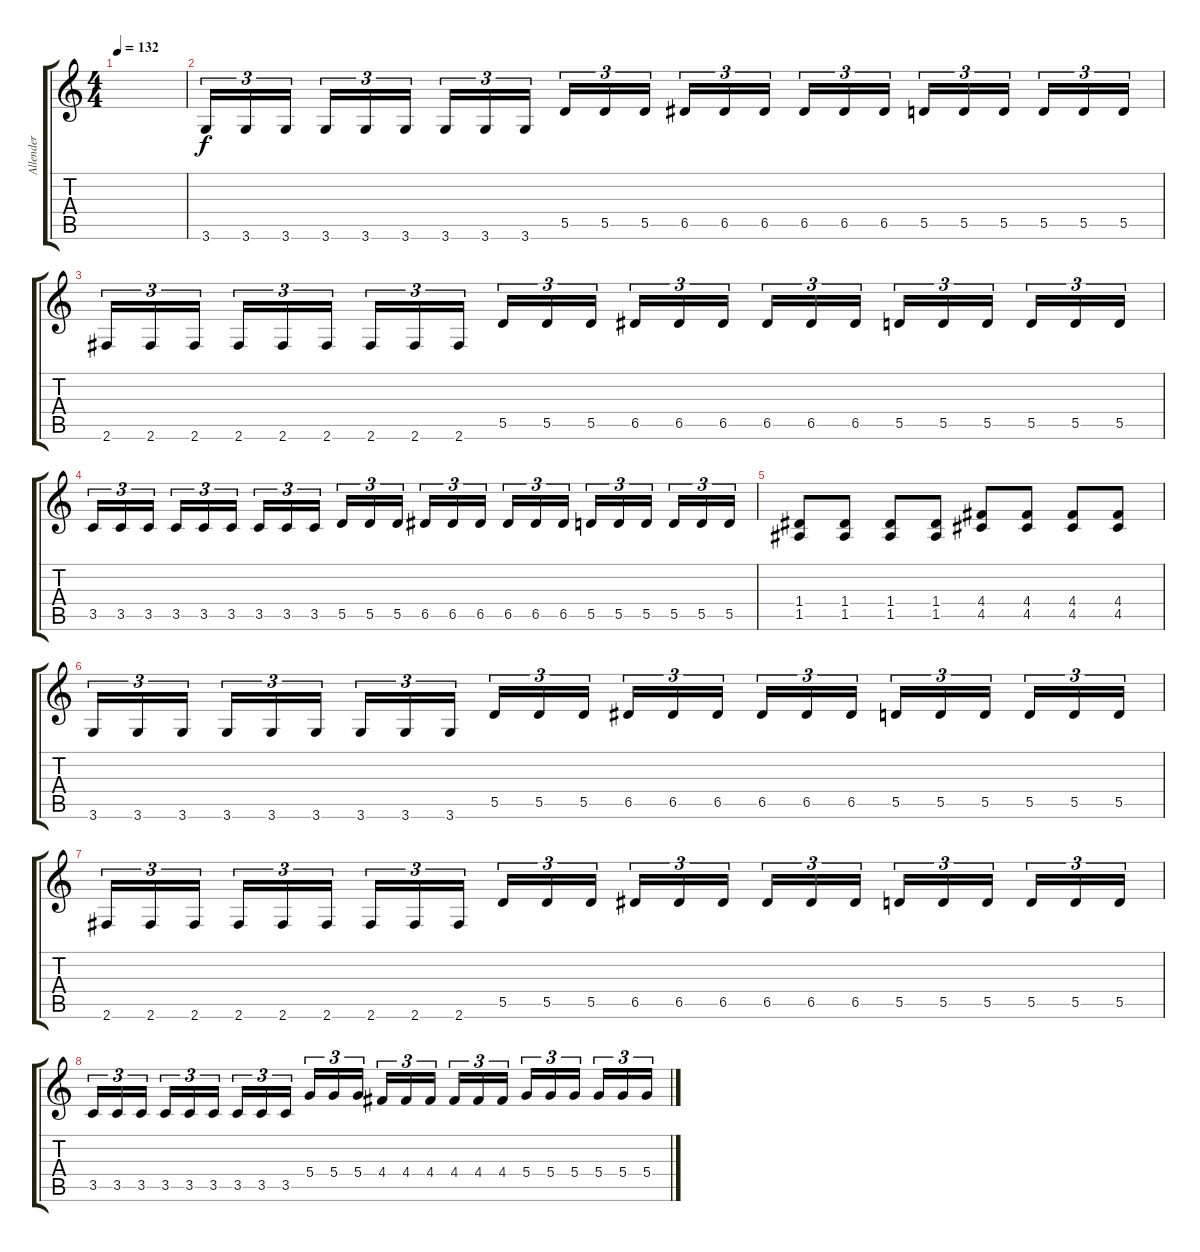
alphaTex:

\track ("Allender" "Allender") {instrument distortionguitar}
\staff {score tabs}
\tuning (E4 B3 G3 D3 A2 E2) {hide}
\ts (4 4)
\tempo 132
\clef g2
\ks c
|
3.6.16{tu (3 2)} 3.6.16{tu (3 2)} 3.6.16{tu (3 2)} 3.6.16{tu (3 2)} 3.6.16{tu (3 2)} 3.6.16{tu (3 2)} 3.6.16{tu (3 2)} 3.6.16{tu (3 2)} 3.6.16{tu (3 2)} 5.5.16{tu (3 2)} 5.5.16{tu (3 2)} 5.5.16{tu (3 2)} 6.5.16{tu (3 2)} 6.5.16{tu (3 2)} 6.5.16{tu (3 2)} 6.5.16{tu (3 2)} 6.5.16{tu (3 2)} 6.5.16{tu (3 2)} 5.5.16{tu (3 2)} 5.5.16{tu (3 2)} 5.5.16{tu (3 2)} 5.5.16{tu (3 2)} 5.5.16{tu (3 2)} 5.5.16{tu (3 2)} |
2.6.16{tu (3 2)} 2.6.16{tu (3 2)} 2.6.16{tu (3 2)} 2.6.16{tu (3 2)} 2.6.16{tu (3 2)} 2.6.16{tu (3 2)} 2.6.16{tu (3 2)} 2.6.16{tu (3 2)} 2.6.16{tu (3 2)} 5.5.16{tu (3 2)} 5.5.16{tu (3 2)} 5.5.16{tu (3 2)} 6.5.16{tu (3 2)} 6.5.16{tu (3 2)} 6.5.16{tu (3 2)} 6.5.16{tu (3 2)} 6.5.16{tu (3 2)} 6.5.16{tu (3 2)} 5.5.16{tu (3 2)} 5.5.16{tu (3 2)} 5.5.16{tu (3 2)} 5.5.16{tu (3 2)} 5.5.16{tu (3 2)} 5.5.16{tu (3 2)} |
3.5.16{tu (3 2)} 3.5.16{tu (3 2)} 3.5.16{tu (3 2)} 3.5.16{tu (3 2)} 3.5.16{tu (3 2)} 3.5.16{tu (3 2)} 3.5.16{tu (3 2)} 3.5.16{tu (3 2)} 3.5.16{tu (3 2)} 5.5.16{tu (3 2)} 5.5.16{tu (3 2)} 5.5.16{tu (3 2)} 6.5.16{tu (3 2)} 6.5.16{tu (3 2)} 6.5.16{tu (3 2)} 6.5.16{tu (3 2)} 6.5.16{tu (3 2)} 6.5.16{tu (3 2)} 5.5.16{tu (3 2)} 5.5.16{tu (3 2)} 5.5.16{tu (3 2)} 5.5.16{tu (3 2)} 5.5.16{tu (3 2)} 5.5.16{tu (3 2)} |
(1.4 1.5).8 (1.4 1.5).8 (1.4 1.5).8 (1.4 1.5).8 (4.4 4.5).8 (4.4 4.5).8 (4.4 4.5).8 (4.4 4.5).8 |
3.6.16{tu (3 2)} 3.6.16{tu (3 2)} 3.6.16{tu (3 2)} 3.6.16{tu (3 2)} 3.6.16{tu (3 2)} 3.6.16{tu (3 2)} 3.6.16{tu (3 2)} 3.6.16{tu (3 2)} 3.6.16{tu (3 2)} 5.5.16{tu (3 2)} 5.5.16{tu (3 2)} 5.5.16{tu (3 2)} 6.5.16{tu (3 2)} 6.5.16{tu (3 2)} 6.5.16{tu (3 2)} 6.5.16{tu (3 2)} 6.5.16{tu (3 2)} 6.5.16{tu (3 2)} 5.5.16{tu (3 2)} 5.5.16{tu (3 2)} 5.5.16{tu (3 2)} 5.5.16{tu (3 2)} 5.5.16{tu (3 2)} 5.5.16{tu (3 2)} |
2.6.16{tu (3 2)} 2.6.16{tu (3 2)} 2.6.16{tu (3 2)} 2.6.16{tu (3 2)} 2.6.16{tu (3 2)} 2.6.16{tu (3 2)} 2.6.16{tu (3 2)} 2.6.16{tu (3 2)} 2.6.16{tu (3 2)} 5.5.16{tu (3 2)} 5.5.16{tu (3 2)} 5.5.16{tu (3 2)} 6.5.16{tu (3 2)} 6.5.16{tu (3 2)} 6.5.16{tu (3 2)} 6.5.16{tu (3 2)} 6.5.16{tu (3 2)} 6.5.16{tu (3 2)} 5.5.16{tu (3 2)} 5.5.16{tu (3 2)} 5.5.16{tu (3 2)} 5.5.16{tu (3 2)} 5.5.16{tu (3 2)} 5.5.16{tu (3 2)} |
3.5.16{tu (3 2)} 3.5.16{tu (3 2)} 3.5.16{tu (3 2)} 3.5.16{tu (3 2)} 3.5.16{tu (3 2)} 3.5.16{tu (3 2)} 3.5.16{tu (3 2)} 3.5.16{tu (3 2)} 3.5.16{tu (3 2)} 5.4.16{tu (3 2)} 5.4.16{tu (3 2)} 5.4.16{tu (3 2)} 4.4.16{tu (3 2)} 4.4.16{tu (3 2)} 4.4.16{tu (3 2)} 4.4.16{tu (3 2)} 4.4.16{tu (3 2)} 4.4.16{tu (3 2)} 5.4.16{tu (3 2)} 5.4.16{tu (3 2)} 5.4.16{tu (3 2)} 5.4.16{tu (3 2)} 5.4.16{tu (3 2)} 5.4.16{tu (3 2)}
